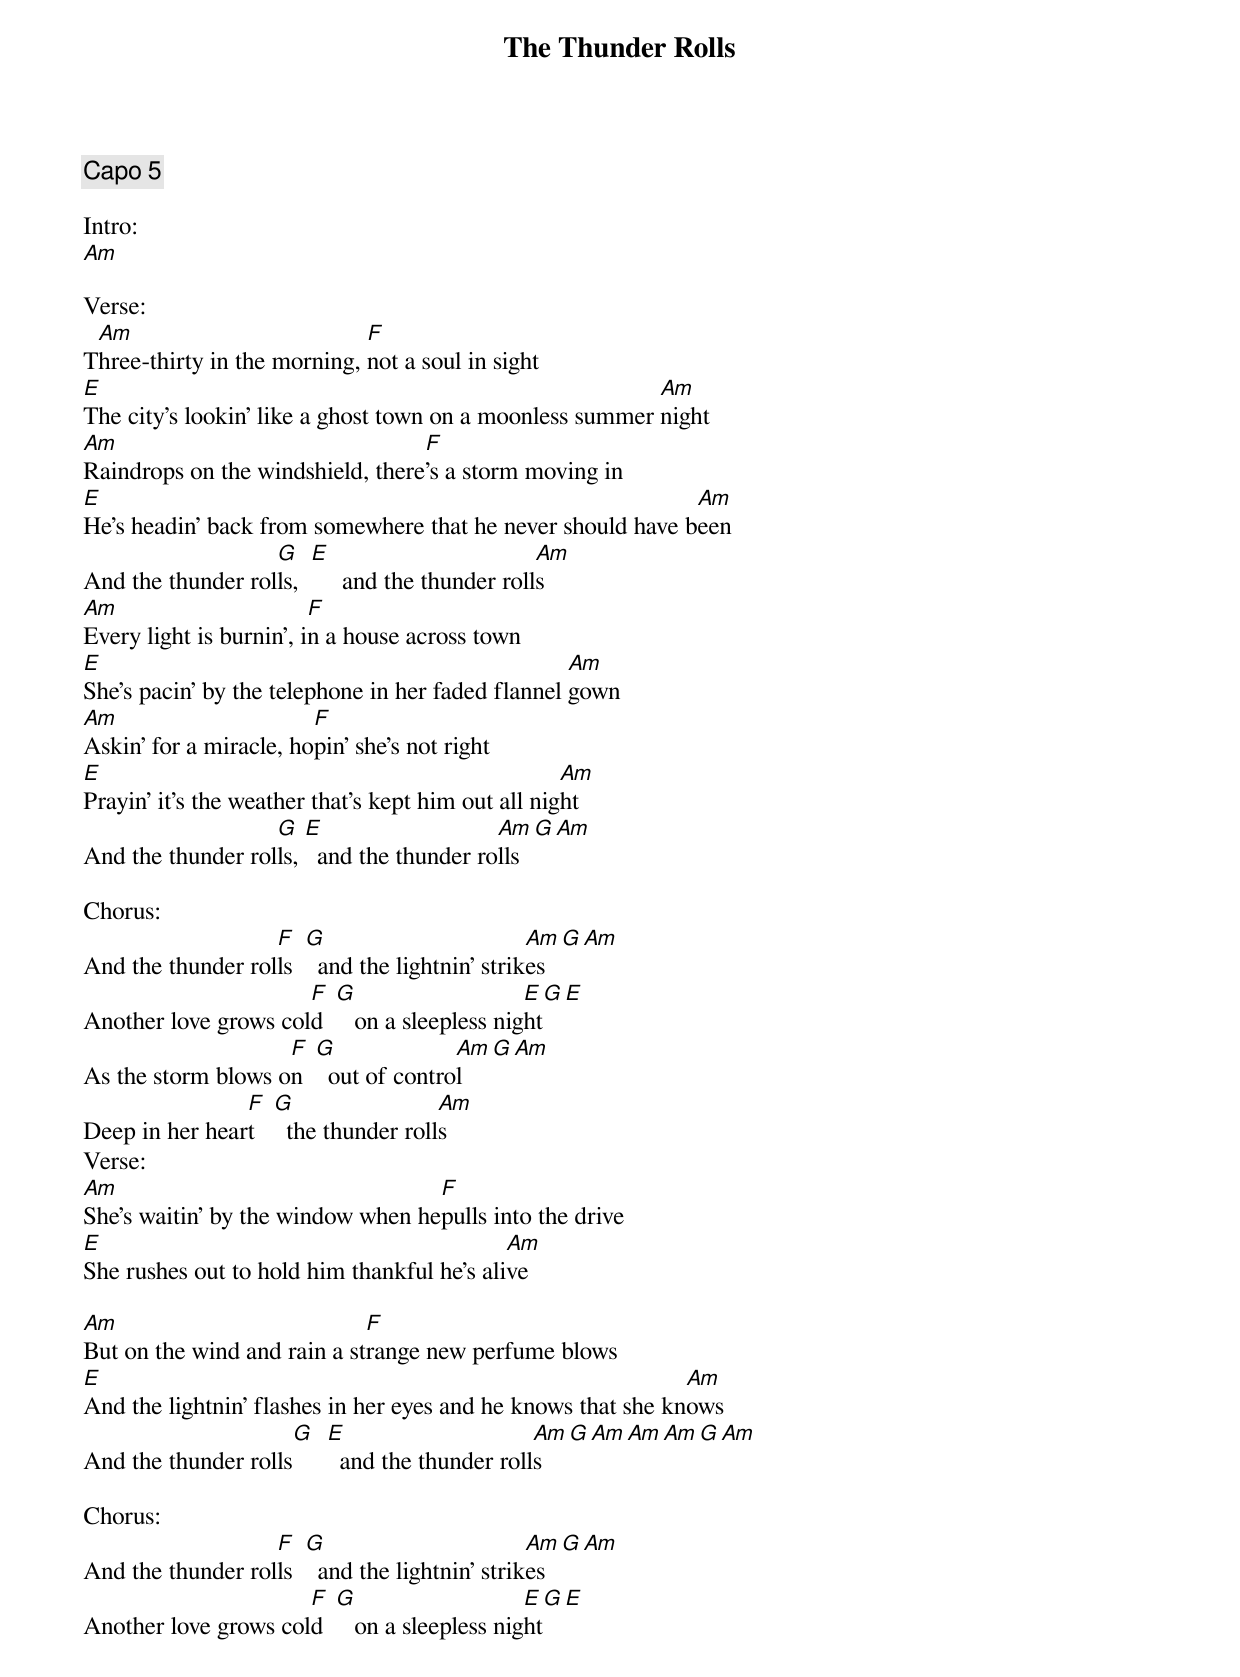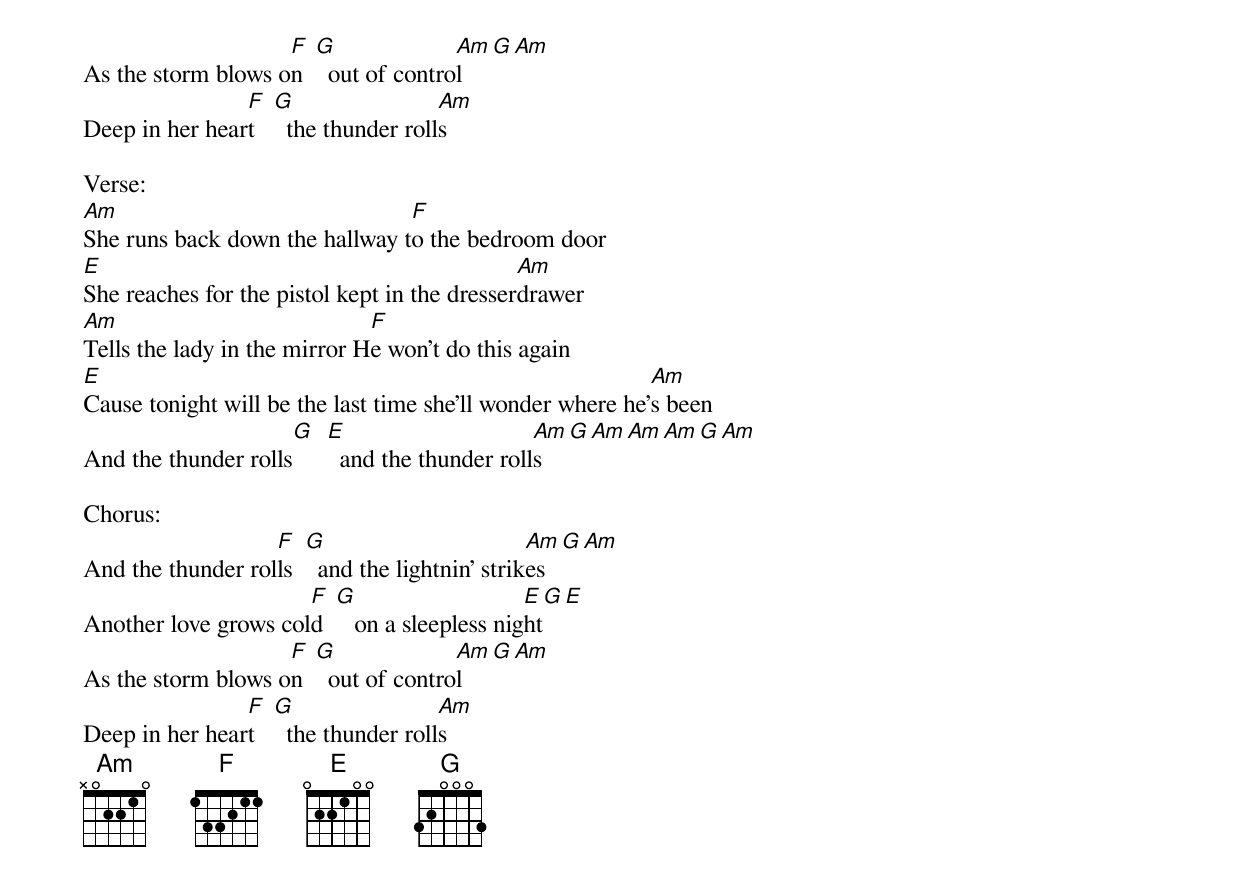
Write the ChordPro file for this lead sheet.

{title:The Thunder Rolls}
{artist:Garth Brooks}
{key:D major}
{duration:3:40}
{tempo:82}
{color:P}

{comment: Capo 5}

Intro:
[Am]

Verse:
T[Am]hree-thirty in the morning, [F]not a soul in sight
[E]The city's lookin' like a ghost town on a moonless summer [Am]night
[Am]Raindrops on the windshield, there[F]'s a storm moving in
[E]He's headin' back from somewhere that he never should have b[Am]een
And the thunder rol[G]ls,  [E]     and the thunder roll[Am]s
[Am]Every light is burnin', i[F]n a house across town
[E]She's pacin' by the telephone in her faded flannel [Am]gown
[Am]Askin' for a miracle, ho[F]pin' she's not right
[E]Prayin' it's the weather that's kept him out all nig[Am]ht
And the thunder rol[G]ls, [E]  and the thunder ro[Am]lls[G][Am]

Chorus:
And the thunder rol[F]ls  [G]  and the lightnin' strik[Am]es[G][Am]
Another love grows col[F]d  [G]   on a sleepless nig[E]ht[G][E]
As the storm blows o[F]n  [G]  out of contro[Am]l[G][Am]
Deep in her hear[F]t   [G]  the thunder roll[Am]s
Verse:
[Am]She's waitin' by the window when he[F]pulls into the drive
[E]She rushes out to hold him thankful he's ali[Am]ve

[Am]But on the wind and rain a st[F]range new perfume blows
[E]And the lightnin' flashes in her eyes and he knows that she kn[Am]ows
And the thunder rolls[G]  [E]  and the thunder roll[Am]s[G][Am][Am][Am][G][Am]

Chorus:
And the thunder rol[F]ls  [G]  and the lightnin' strik[Am]es[G][Am]
Another love grows col[F]d  [G]   on a sleepless nig[E]ht[G][E]
As the storm blows o[F]n  [G]  out of contro[Am]l[G][Am]
Deep in her hear[F]t   [G]  the thunder roll[Am]s

Verse:
[Am]She runs back down the hallway t[F]o the bedroom door
[E]She reaches for the pistol kept in the dresser[Am]drawer
[Am]Tells the lady in the mirror H[F]e won't do this again
[E]Cause tonight will be the last time she'll wonder where he'[Am]s been
And the thunder rolls[G]  [E]  and the thunder roll[Am]s[G][Am][Am][Am][G][Am]

Chorus:
And the thunder rol[F]ls  [G]  and the lightnin' strik[Am]es[G][Am]
Another love grows col[F]d  [G]   on a sleepless nig[E]ht[G][E]
As the storm blows o[F]n  [G]  out of contro[Am]l[G][Am]
Deep in her hear[F]t   [G]  the thunder roll[Am]s
